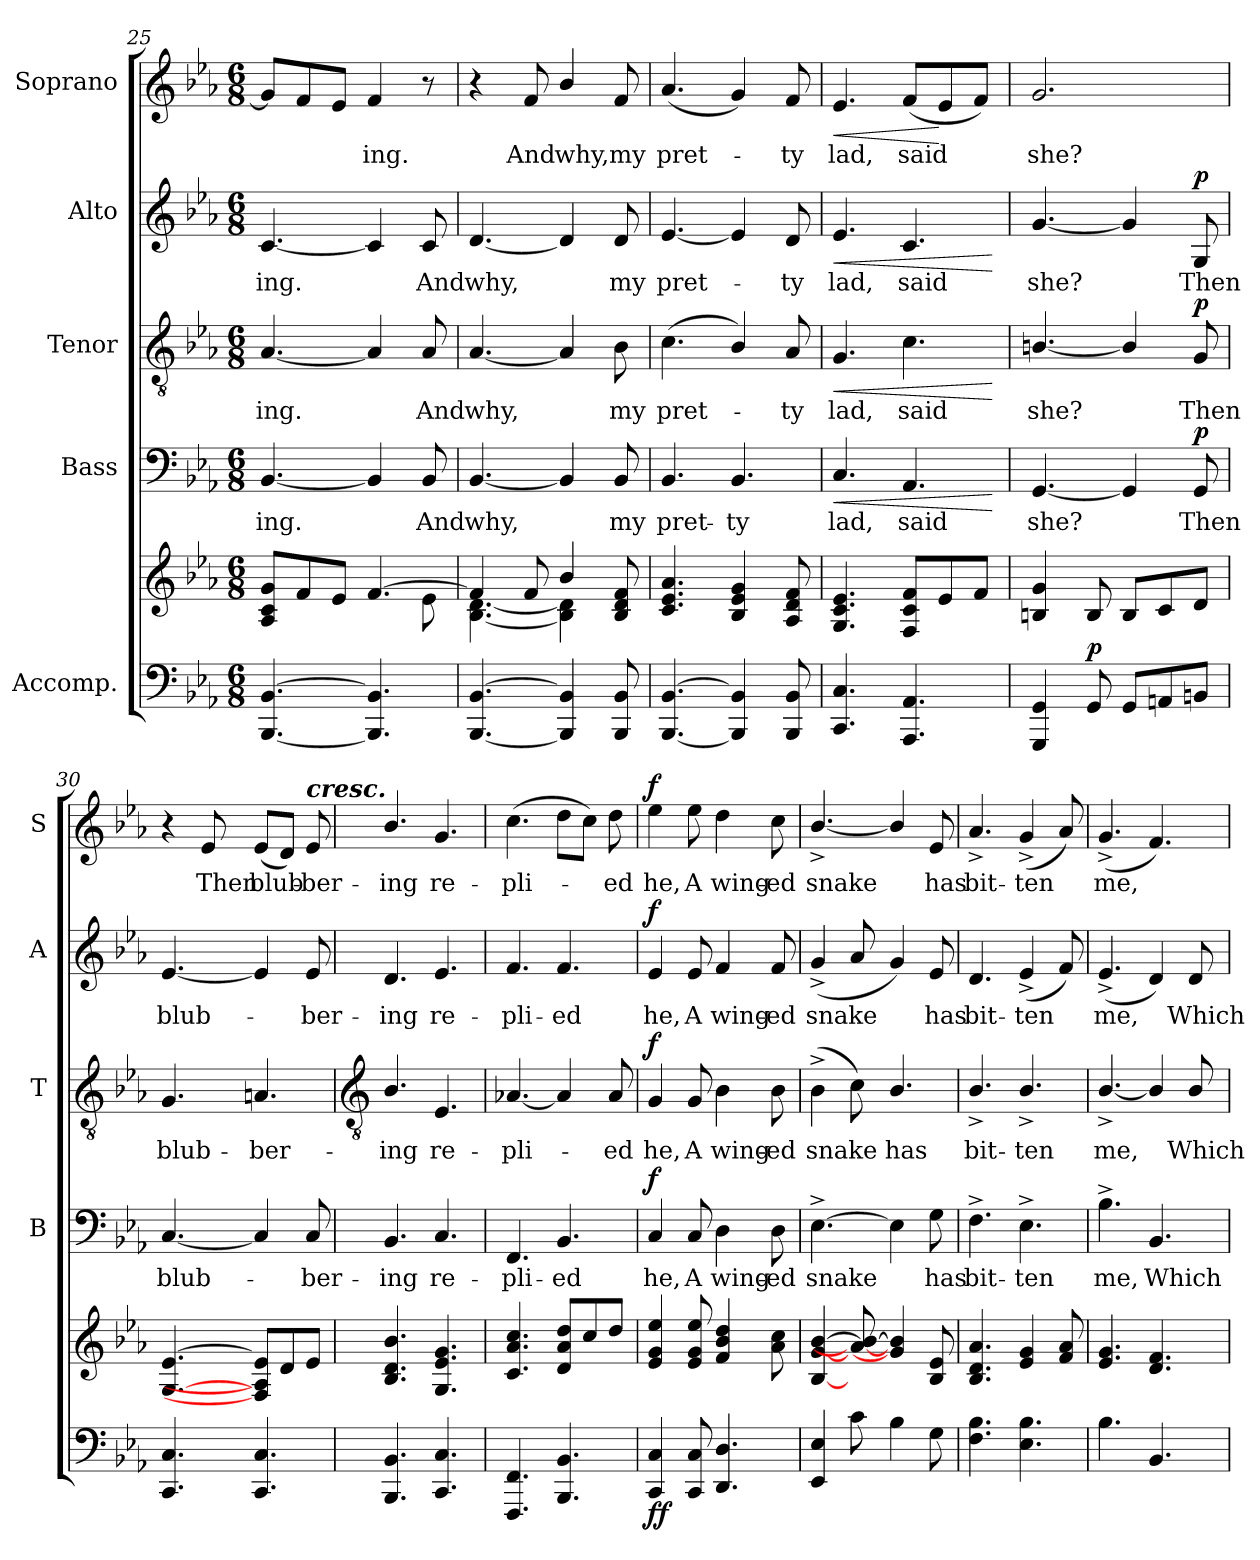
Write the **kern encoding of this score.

**kern	**kern	**dynam	**kern	**text	**dynam	**kern	**text	**dynam	**kern	**text	**dynam	**kern	**text	**dynam
*part5	*part5	*part5	*part4	*part4	*part4	*part3	*part3	*part3	*part2	*part2	*part2	*part1	*part1	*part1
*staff6	*staff5	*staff5/6	*staff4	*staff4	*staff4	*staff3	*staff3	*staff3	*staff2	*staff2	*staff2	*staff1	*staff1	*staff1
*I"Accomp.	*	*	*I"Bass	*	*	*I"Tenor	*	*	*I"Alto	*	*	*I"Soprano	*	*
*	*	*	*I'B	*	*	*I'T	*	*	*I'A	*	*	*I'S	*	*
!!LO:LB:g=z
*clefF4	*clefG2	*	*clefF4	*	*	*clefGv2	*	*	*clefG2	*	*	*clefG2	*	*
*k[b-e-a-]	*k[b-e-a-]	*	*k[b-e-a-]	*	*	*k[b-e-a-]	*	*	*k[b-e-a-]	*	*	*k[b-e-a-]	*	*
*E-:	*E-:	*	*E-:	*	*	*E-:	*	*	*E-:	*	*	*E-:	*	*
*M6/8	*M6/8	*	*M6/8	*	*	*M6/8	*	*	*M6/8	*	*	*M6/8	*	*
=25	=25	=25	=25	=25	=25	=25	=25	=25	=25	=25	=25	=25	=25	=25
*	*^	*	*	*	*	*	*	*	*	*	*	*	*	*
!	!	!	!	!	!LO:LY:b	!	!	!LO:LY:b	!	!	!LO:LY:b	!	!	!	!
[4.BBB- [4.BB-	8A-/ 8c/ 8g/L	4.ryy	.	[4.BB-	-ing.	.	[4.A-	ing.	.	[4.c	-ing.	.	8gL]	.	.
.	8f/	.	.	.	.	.	.	.	.	.	.	.	8f	.	.
.	8e-/J	.	.	.	.	.	.	.	.	.	.	.	8e-J	.	.
!	!	!	!	!	!	!	!	!	!	!	!	!	!	!LO:LY:b	!
4.BBB-] 4.BB-]	[4.f/	4ryy	.	4BB-]	.	.	4A-]	.	.	4c]	.	.	4f	ing.	.
!	!	!	!	!	!LO:LY:b	!	!	!LO:LY:b	!	!	!LO:LY:b	!	!	!	!
.	.	8e-\	.	8BB-	And	.	8A-	And	.	8c	And	.	8r	.	.
=26	=26	=26	=26	=26	=26	=26	=26	=26	=26	=26	=26	=26	=26	=26	=26
!	!	!	!	!	!LO:LY:b	!	!	!LO:LY:b	!	!	!LO:LY:b	!	!	!	!
[4.BBB- [4.BB-	4f/]	[4.B-\ [4.d\	.	[4.BB-	why,	.	[4.A-	why,	.	[4.d	why,	.	4r	.	.
!	!	!	!	!	!	!	!	!	!	!	!	!	!	!LO:LY:b	!
.	8f/	.	.	.	.	.	.	.	.	.	.	.	8f	And	.
!	!	!	!	!	!	!	!	!	!	!	!	!	!	!LO:LY:b	!
4BBB-] 4BB-]	4b-/	4B-\] 4d\]	.	4BB-]	.	.	4A-]	.	.	4d]	.	.	4b-/	why,	.
!	!	!	!	!	!LO:LY:b	!	!	!LO:LY:b	!	!	!LO:LY:b	!	!	!LO:LY:b	!
8BBB- 8BB-	8B-/ 8d/ 8f/	8ryy	.	8BB-	my	.	8B-	my	.	8d	my	.	8f	my	.
=27	=27	=27	=27	=27	=27	=27	=27	=27	=27	=27	=27	=27	=27	=27	=27
!	!	!LO:N:vis=1	!	!	!LO:LY:b	!	!	!LO:LY:b	!	!	!LO:LY:b	!	!	!LO:LY:b	!
[4.BBB- [4.BB-	4.c/ 4.e-/ 4.a-/	2.ryy	.	4.BB-	pret-	.	(<4.c	pret-	.	[4.e-	pret-	.	(<4.a-	pret-	.
!	!	!	!	!	!LO:LY:b	!	!	!	!	!	!	!	!	!	!
4BBB-] 4BB-]	4B-/ 4e-/ 4g/	.	.	4.BB-	-ty	.	4B-/)	.	.	4e-]	.	.	4g)	.	.
!	!	!	!	!	!	!	!	!LO:LY:b	!	!	!LO:LY:b	!	!	!LO:LY:b	!
8BBB- 8BB-	8A-/ 8d/ 8f/	.	.	.	.	.	8A-	ty	.	8d	ty	.	8f	ty	.
=28	=28	=28	=28	=28	=28	=28	=28	=28	=28	=28	=28	=28	=28	=28	=28
!	!	!LO:N:vis=1	!LO:HP:b	!	!LO:LY:b	!LO:HP:b	!	!LO:LY:b	!LO:HP:b	!	!LO:LY:b	!LO:HP:b	!	!LO:LY:b	!LO:HP:b
4.CC 4.C	4.G/ 4.c/ 4.e-/	2.ryy	<	4.C	lad,	<	4.G	lad,	<	4.e-	lad,	<	4.e-	lad,	<
!	!	!	!	!	!LO:LY:b	!	!	!LO:LY:b	!	!	!LO:LY:b	!	!	!LO:LY:b	!
4.AAA- 4.AA-	8F/ 8c/ 8f/L	.	.	4.AA-	said	.	4.c	said	.	4.c	said	.	(<8fL	said	.
.	8e-/	.	[	.	.	.	.	.	.	.	.	.	8e-	.	[
.	8f/J	.	.	.	.	.	.	.	.	.	.	.	8fJ)	.	.
*	*v	*v	*	*	*	*	*	*	*	*	*	*	*	*	*
.	.	.	.	.	[	.	.	[	.	.	[	.	.	.
=29	=29	=29	=29	=29	=29	=29	=29	=29	=29	=29	=29	=29	=29	=29
*	*^	*	*	*	*	*	*	*	*	*	*	*	*	*
!	!	!LO:N:vis=1	!	!	!LO:LY:b	!	!	!LO:LY:b	!	!	!LO:LY:b	!	!	!LO:LY:b	!
4GGG/ 4GG/	4Bn/ 4g/	2.ryy	.	[4.GG/	she?	.	[4.Bn/	she?	.	[4.g	she?	.	2.g	she?	.
!	!	!	!LO:DY:a=2	!	!	!	!	!	!	!	!	!	!	!	!
8GG	8B/	.	p	.	.	.	.	.	.	.	.	.	.	.	.
8GGL	8B/L	.	.	4GG/]	.	.	4B/]	.	.	4g]	.	.	.	.	.
8AAn	8c/	.	.	.	.	.	.	.	.	.	.	.	.	.	.
!	!	!	!	!	!LO:LY:b	!LO:DY:b	!	!LO:LY:b	!LO:DY:b	!	!LO:LY:b	!LO:DY:b	!	!	!
8BBnJ	8d/J	.	.	8GG	Then	p	8G	Then	p	8G	Then	p	.	.	.
=30	=30	=30	=30	=30	=30	=30	=30	=30	=30	=30	=30	=30	=30	=30	=30
!	!	!LO:N:vis=1	!	!	!LO:LY:b	!	!	!LO:LY:b	!	!	!LO:LY:b	!	!	!	!
4.CC 4.C	[4.G/ [4.e-/	2.ryy	.	[4.C	blub-	.	4.G	blub-	.	[4.e-	blub-	.	4r	.	.
!	!	!	!	!	!	!	!	!	!	!	!	!	!	!LO:LY:b	!
.	.	.	.	.	.	.	.	.	.	.	.	.	8e-	Then	.
!	!	!	!	!	!	!	!	!LO:LY:b	!	!	!	!	!	!LO:LY:b	!
4.CC 4.C	8F/] 8A/] 8e-/]L	.	.	4C]	.	.	4.An	-ber-	.	4e-]	.	.	(<8e-L	blub-	.
.	8d/	.	.	.	.	.	.	.	.	.	.	.	8dJ)	.	.
!	!	!	!	!	!	!	!	!	!	!	!	!	!LO:TX:a:Bi:t=cresc.	!	!
!	!	!	!	!	!LO:LY:b	!	!	!	!	!	!LO:LY:b	!	!	!LO:LY:b	!
.	8e-/J	.	.	8C	ber-	.	.	.	.	8e-	ber-	.	8e-	ber-	.
*	*v	*v	*	*	*	*	*	*	*	*	*	*	*	*	*
!!LO:LB:g=z
=31	=31	=31	=31	=31	=31	=31	=31	=31	=31	=31	=31	=31	=31	=31
*	*	*	*	*	*	*clefGv2	*	*	*	*	*	*	*	*
!	!	!	!	!LO:LY:b	!	!	!LO:LY:b	!	!	!LO:LY:b	!	!	!LO:LY:b	!
4.BBB- 4.BB-	4.B-/ 4.d/ 4.b-/	.	4.BB-	-ing	.	4.B-/	-ing	.	4.d	-ing	.	4.b-/	-ing	.
!	!	!	!	!LO:LY:b	!	!	!LO:LY:b	!	!	!LO:LY:b	!	!	!LO:LY:b	!
4.CC 4.C	4.G 4.e- 4.g	.	4.C	re-	.	4.E-	re-	.	4.e-	re-	.	4.g	re-	.
=32	=32	=32	=32	=32	=32	=32	=32	=32	=32	=32	=32	=32	=32	=32
!	!	!	!	!LO:LY:b	!	!	!LO:LY:b	!	!	!LO:LY:b	!	!	!LO:LY:b	!
4.FFF 4.FF	4.c 4.a- 4.cc	.	4.FF	-pli-	.	[4.A-X	-pli-	.	4.f	-pli-	.	(>4.cc	-pli-	.
!	!	!	!	!LO:LY:b	!	!	!	!	!	!LO:LY:b	!	!	!	!
4.BBB- 4.BB-	8d 8a- 8ddL	.	4.BB-	-ed	.	4A-]	.	.	4.f	-ed	.	8ddL	.	.
.	8cc	.	.	.	.	.	.	.	.	.	.	8ccJ)	.	.
!	!	!	!	!	!	!	!LO:LY:b	!	!	!	!	!	!LO:LY:b	!
.	8ddJ	.	.	.	.	8A-	ed	.	.	.	.	8dd	ed	.
=33	=33	=33	=33	=33	=33	=33	=33	=33	=33	=33	=33	=33	=33	=33
!	!	!LO:DY:b=2	!	!LO:LY:b	!	!	!LO:LY:b	!	!	!LO:LY:b	!	!	!LO:LY:b	!
!	!	!LO:DY:n=1:b	!	!	!LO:DY:b	!	!	!LO:DY:b	!	!	!LO:DY:b	!	!	!LO:DY:b
4CC 4C	4e- 4g 4ee-	f f	4C	he,	f	4G	he,	f	4e-	he,	f	4ee-	he,	f
!	!	!	!	!LO:LY:b	!	!	!LO:LY:b	!	!	!LO:LY:b	!	!	!LO:LY:b	!
8CC 8C	8e- 8g 8ee-	.	8C	A	.	8G	A	.	8e-	A	.	8ee-	A	.
!	!	!	!	!LO:LY:b	!	!	!LO:LY:b	!	!	!LO:LY:b	!	!	!LO:LY:b	!
4.DD 4.D	4f 4b- 4dd	.	4D	wing-	.	4B-	wing-	.	4f	wing-	.	4dd	wing-	.
!	!	!	!	!LO:LY:b	!	!	!LO:LY:b	!	!	!LO:LY:b	!	!	!LO:LY:b	!
.	8a- 8cc	.	8D	-ed	.	8B-	-ed	.	8f	-ed	.	8cc	-ed	.
=34	=34	=34	=34	=34	=34	=34	=34	=34	=34	=34	=34	=34	=34	=34
!	!	!	!	!LO:LY:b	!	!	!LO:LY:b	!	!	!LO:LY:b	!	!	!LO:LY:b	!
4EE- 4E-	[4B-/ [4g/ [4b-/	.	[4.E-^	snake	.	(>4B-^	snake	.	(<4g^	snake	.	[4.b-^/	snake	.
8c	8a-/_ 8b-/_	.	.	.	.	8c)	.	.	8a-	.	.	.	.	.
!	!	!	!	!	!	!	!LO:LY:b	!	!	!	!	!	!	!
4B-	4g/] 4b-/]	.	4E-]	.	.	4.B-/	has	.	4g)	.	.	4b-/]	.	.
!	!	!	!	!LO:LY:b	!	!	!	!	!	!LO:LY:b	!	!	!LO:LY:b	!
8G	8B- 8e-	.	8G	has	.	.	.	.	8e-	has	.	8e-	has	.
=35	=35	=35	=35	=35	=35	=35	=35	=35	=35	=35	=35	=35	=35	=35
!	!	!	!	!LO:LY:b	!	!	!LO:LY:b	!	!	!LO:LY:b	!	!	!LO:LY:b	!
4.F 4.B-	4.B- 4.d 4.a-	.	4.F^	bit-	.	4.B-^/	bit-	.	4.d	bit-	.	4.a-^	bit-	.
!	!	!	!	!LO:LY:b	!	!	!LO:LY:b	!	!	!LO:LY:b	!	!	!LO:LY:b	!
4.E- 4.B-	4e- 4g	.	4.E-^	-ten	.	4.B-^/	-ten	.	(<4e-^	-ten	.	(<4g^	-ten	.
.	8f 8a-	.	.	.	.	.	.	.	8f)	.	.	8a-)	.	.
=36	=36	=36	=36	=36	=36	=36	=36	=36	=36	=36	=36	=36	=36	=36
!	!	!	!	!LO:LY:b	!	!	!LO:LY:b	!	!	!LO:LY:b	!	!	!LO:LY:b	!
4.B-	4.e- 4.g	.	4.B-^	me,	.	[4.B-^/	me,	.	(<4.e-^	me,	.	(<4.g^	me,	.
!	!	!	!	!LO:LY:b	!	!	!	!	!	!	!	!	!	!
4.BB-	4.d 4.f	.	4.BB-	Which	.	4B-/]	.	.	4d)	.	.	4.f)	.	.
!	!	!	!	!	!	!	!LO:LY:b	!	!	!LO:LY:b	!	!	!	!
.	.	.	.	.	.	8B-/	Which	.	8d	Which	.	.	.	.
=	=	=	=	=	=	=	=	=	=	=	=	=	=	=
*-	*-	*-	*-	*-	*-	*-	*-	*-	*-	*-	*-	*-	*-	*-
